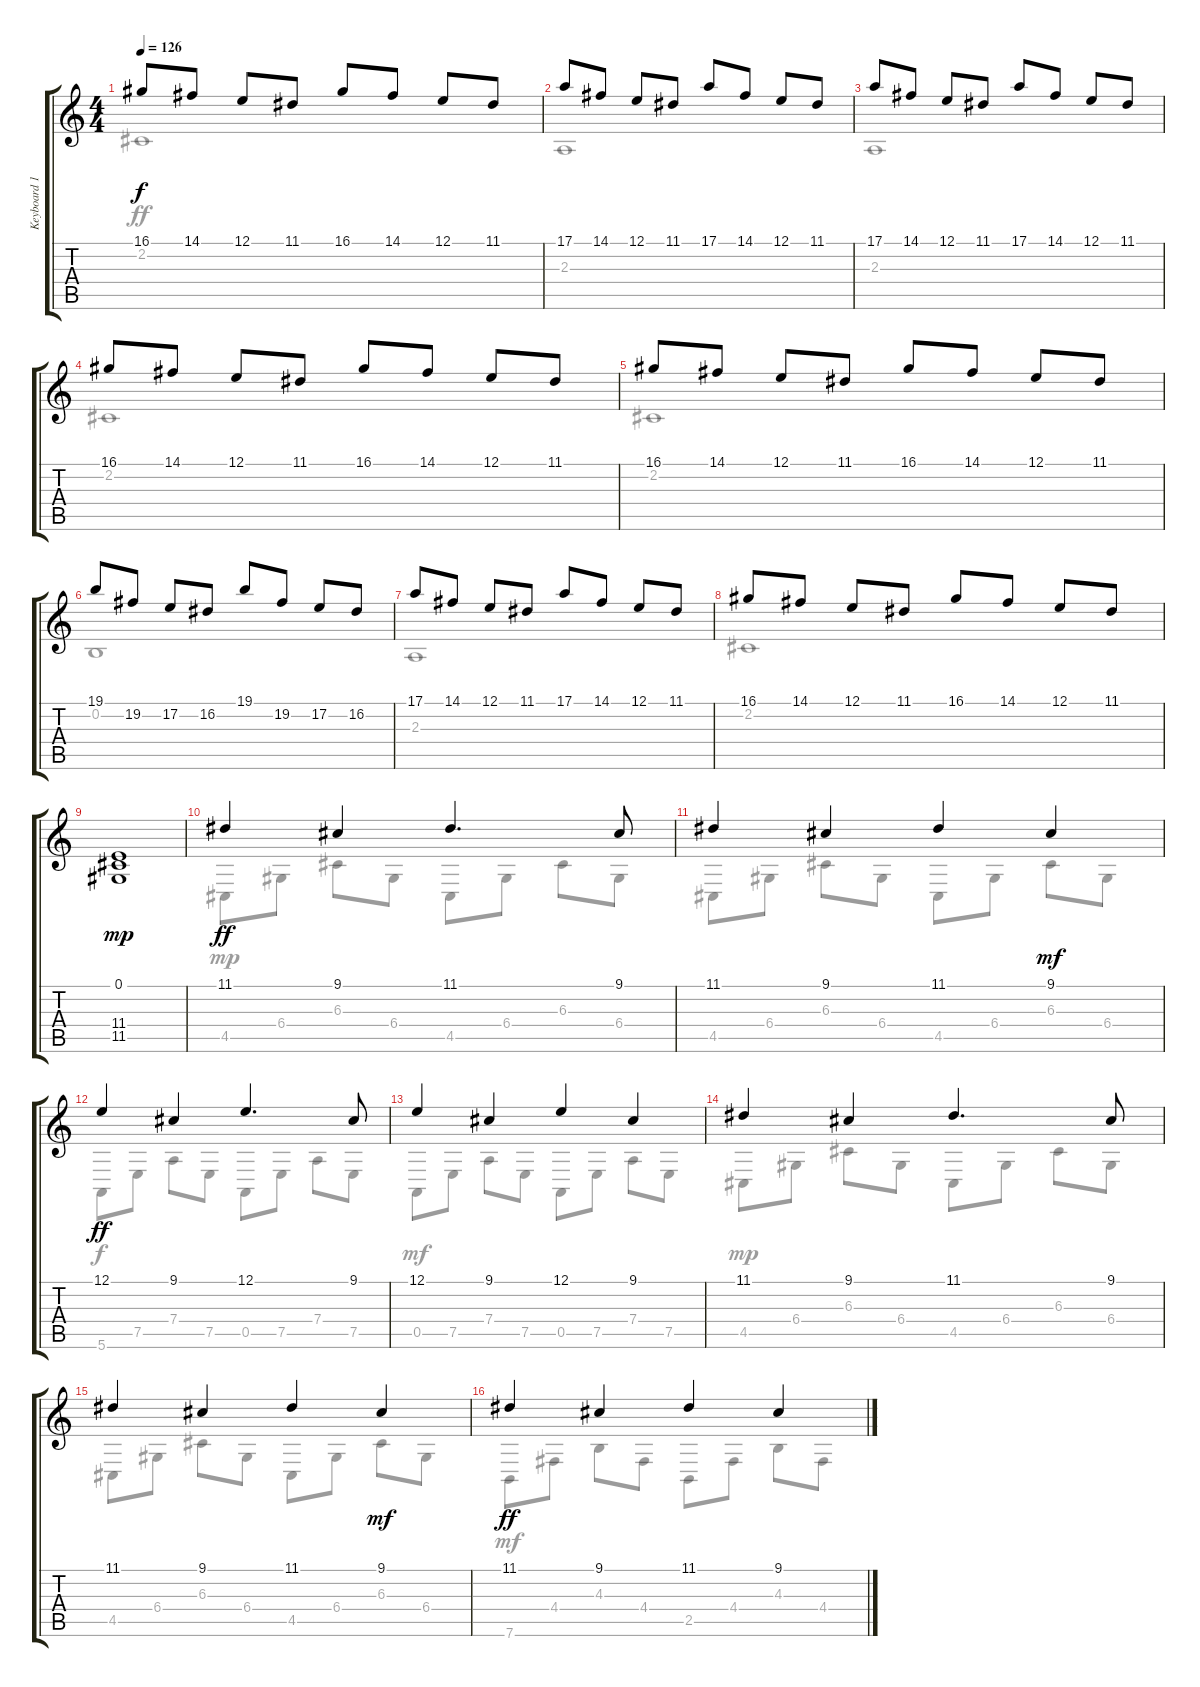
\track ("Keyboard 1" "Keyboard 1") {instrument acousticgrandpiano}
\staff {score tabs}
\tuning (E4 B3 G3 D3 A2 E2) {hide}
\voice
\ts (4 4)
\tempo 126
\clef g2
\ks c
16.1.8{dy f} 14.1.8 12.1.8 11.1.8 16.1.8 14.1.8 12.1.8{beam Up} 11.1.8{beam Up} |
17.1.8 14.1.8 12.1.8 11.1.8 17.1.8 14.1.8 12.1.8{beam Up} 11.1.8{beam Up} |
17.1.8 14.1.8 12.1.8 11.1.8 17.1.8 14.1.8 12.1.8{beam Up} 11.1.8{beam Up} |
16.1.8 14.1.8 12.1.8 11.1.8 16.1.8 14.1.8 12.1.8{beam Up} 11.1.8{beam Up} |
16.1.8 14.1.8 12.1.8 11.1.8 16.1.8 14.1.8 12.1.8{beam Up} 11.1.8{beam Up} |
19.1.8 19.2.8 17.2.8 16.2.8 19.1.8 19.2.8 17.2.8{beam Up} 16.2.8{beam Up} |
17.1.8 14.1.8 12.1.8 11.1.8 17.1.8 14.1.8 12.1.8{beam Up} 11.1.8{beam Up} |
16.1.8 14.1.8 12.1.8 11.1.8 16.1.8 14.1.8 12.1.8{beam Up} 11.1.8{beam Up} |
(0.1 11.4 11.5).1{dy mp} |
11.1.4{dy ff} 9.1.4 11.1.4{d} 9.1.8 |
11.1.4 9.1.4 11.1.4 9.1.4{dy mf} |
12.1.4{dy ff} 9.1.4 12.1.4{d} 9.1.8 |
12.1.4 9.1.4 12.1.4 9.1.4 |
11.1.4 9.1.4 11.1.4{d} 9.1.8 |
11.1.4 9.1.4 11.1.4 9.1.4{dy mf} |
11.1.4{dy ff} 9.1.4 11.1.4 9.1.4
\voice
\clef g2
\ottava regular
\simile none
\ks c
2.2.1{dy ff} |
2.3.1 |
2.3.1 |
2.2.1 |
2.2.1 |
0.2.1 |
2.3.1 |
2.2.1 |
|
4.5.8{dy mp} 6.4.8 6.3.8 6.4.8 4.5.8 6.4.8 6.3.8 6.4.8 |
4.5.8 6.4.8 6.3.8 6.4.8 4.5.8 6.4.8 6.3.8 6.4.8 |
5.6.8{dy f} 7.5.8 7.4.8 7.5.8 0.5.8 7.5.8 7.4.8 7.5.8 |
0.5.8{dy mf} 7.5.8 7.4.8 7.5.8 0.5.8 7.5.8 7.4.8 7.5.8 |
4.5.8{dy mp} 6.4.8 6.3.8 6.4.8 4.5.8 6.4.8 6.3.8 6.4.8 |
4.5.8 6.4.8 6.3.8 6.4.8 4.5.8 6.4.8 6.3.8 6.4.8 |
7.6.8{dy mf} 4.4.8 4.3.8 4.4.8 2.5.8 4.4.8 4.3.8 4.4.8
